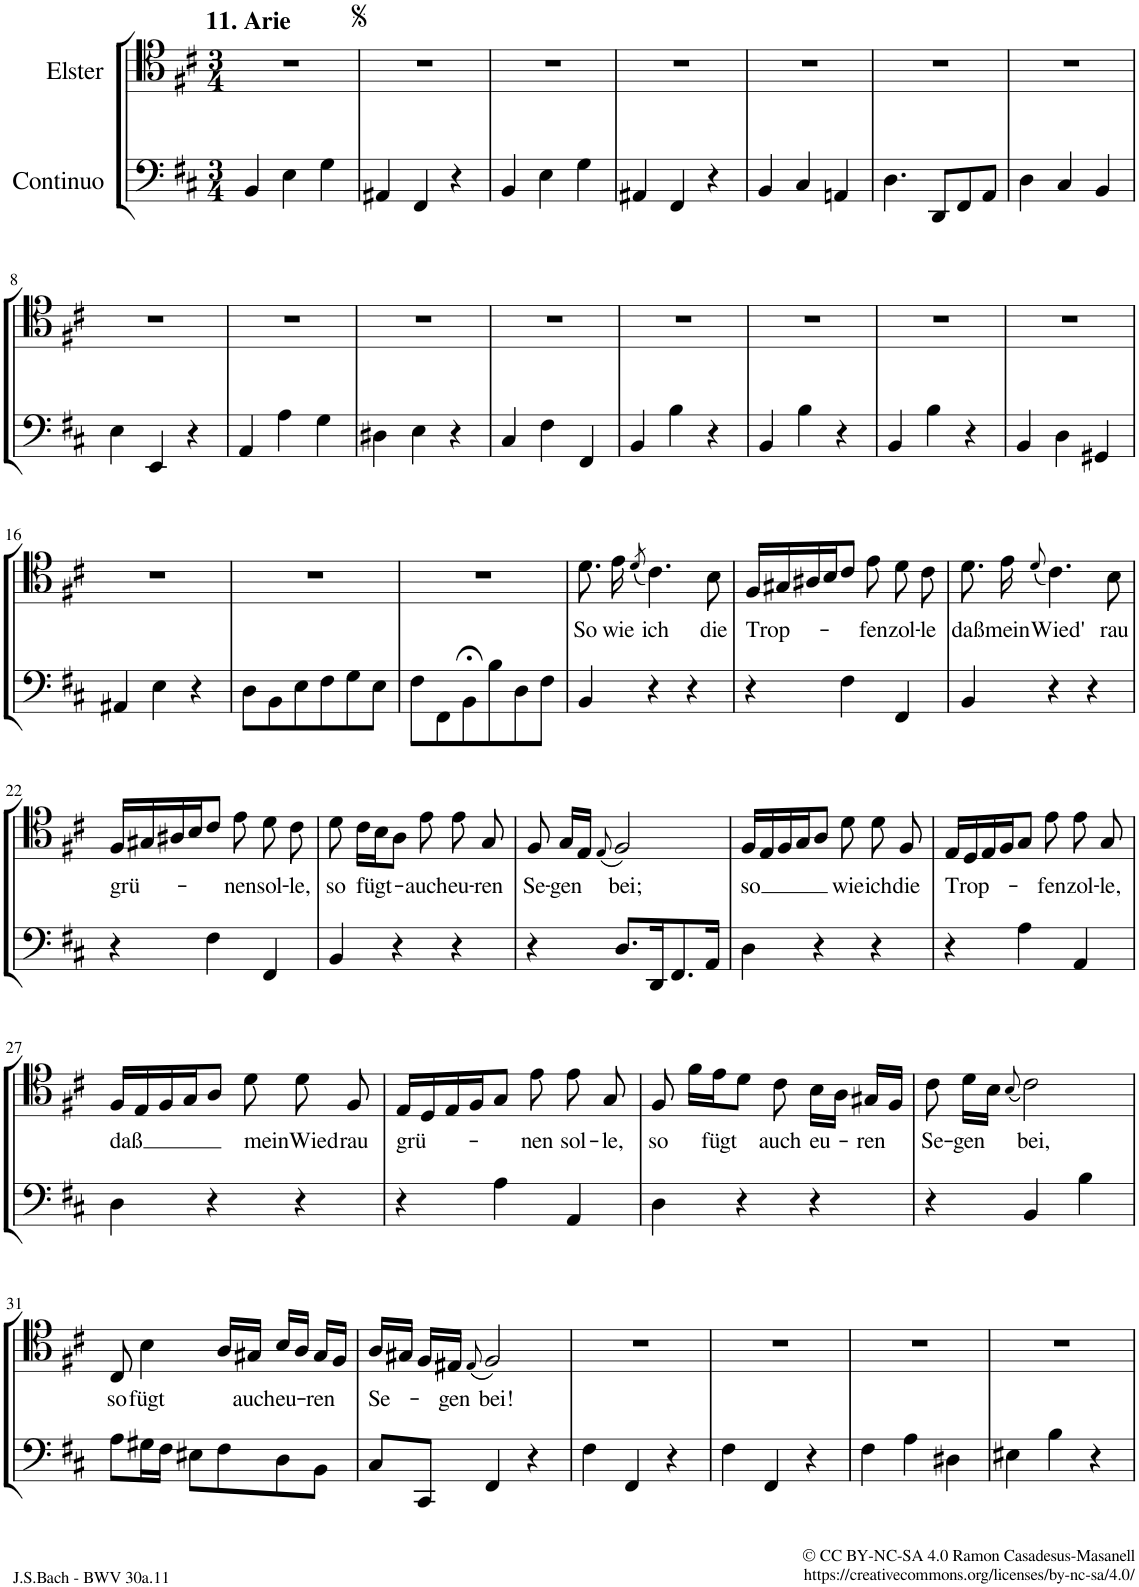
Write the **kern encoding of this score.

**kern	**kern	**text
*part2	*part1	*part1
*staff2	*staff1	*staff1
*I"Continuo	*I"Elster	*
*clefF4	*clefC4	*
*k[f#c#]	*k[f#c#]	*
*M3/4	*M3/4	*
=1	=1	=1
!	!LO:TX:a:B:t=11. Arie	!
4BB/	2.r	.
4E\	.	.
4G\	.	.
=2	=2	=2
4AA#X/	2.r	.
4FF#/	.	.
4r	.	.
=3	=3	=3
4BB/	2.r	.
4E\	.	.
4G\	.	.
=4	=4	=4
4AA#X/	2.r	.
4FF#/	.	.
4r	.	.
=5	=5	=5
4BB/	2.r	.
4C#/	.	.
4AAn/	.	.
=6	=6	=6
4.D\	2.r	.
8DD/L	.	.
8FF#/	.	.
8AA/J	.	.
=7	=7	=7
4D\	2.r	.
4C#/	.	.
4BB/	.	.
!!LO:LB:g=z
=8	=8	=8
4E\	2.r	.
4EE/	.	.
4r	.	.
=9	=9	=9
4AA/	2.r	.
4A\	.	.
4G\	.	.
=10	=10	=10
4D#X\	2.r	.
4E\	.	.
4r	.	.
=11	=11	=11
4C#/	2.r	.
4F#\	.	.
4FF#/	.	.
=12	=12	=12
4BB/	2.r	.
4B\	.	.
4r	.	.
=13	=13	=13
4BB/	2.r	.
4B\	.	.
4r	.	.
=14	=14	=14
4BB/	2.r	.
4B\	.	.
4r	.	.
=15	=15	=15
4BB/	2.r	.
4D\	.	.
4GG#X/	.	.
!!LO:LB:g=z
=16	=16	=16
4AA#X/	2.r	.
4E\	.	.
4r	.	.
=17	=17	=17
8D\L	2.r	.
8BB\	.	.
8E\	.	.
8F#\	.	.
8G\	.	.
8E\J	.	.
=18	=18	=18
8F#\L	2.r	.
8FF#\	.	.
8BB;<\	.	.
8B\	.	.
8D\	.	.
8F#\J	.	.
=19	=19	=19
!	!	!LO:LY:b
4BB/	8.d\	So
!	!	!LO:LY:b
.	16e\	wie
.	(8qd/	.
!	!	!LO:LY:b
4r	4.c#\)	ich
4r	.	.
!	!	!LO:LY:b
.	8B\	die
=20	=20	=20
!	!	!LO:LY:b
4r	16F#/LL	Trop-
.	16G#X/	.
.	16A#X/	.
.	16B/J	.
4F#\	8c#/J	.
!	!	!LO:LY:b
.	8e\	fen
!	!	!LO:LY:b
4FF#/	8d\	zol-
!	!	!LO:LY:b
.	8c#\	-le
=21	=21	=21
!	!	!LO:LY:b
4BB/	8.d\	daß
!	!	!LO:LY:b
.	16e\	mein
.	(8qd/	.
!	!	!LO:LY:b
4r	4.c#\)	Wied'
4r	.	.
!	!	!LO:LY:b
.	8B\	-rau
!!LO:LB:g=z
=22	=22	=22
!	!	!LO:LY:b
4r	16F#/LL	grü-
.	16G#X/	.
.	16A#X/	.
.	16B/J	.
4F#\	8c#/J	.
!	!	!LO:LY:b
.	8e\	-nen
!	!	!LO:LY:b
4FF#/	8d\	sol-
!	!	!LO:LY:b
.	8c#\	-le,
=23	=23	=23
!	!	!LO:LY:b
4BB/	8d\	so
!	!	!LO:LY:b
.	16c#\LL	fügt-
.	16B\J	.
4r	8A\J	.
!	!	!LO:LY:b
.	8e\	-auch
!	!	!LO:LY:b
4r	8e\	eu-
!	!	!LO:LY:b
.	8G/	-ren
=24	=24	=24
!	!	!LO:LY:b
4r	8F#/	Se-
!	!	!LO:LY:b
.	16G/LL	-gen
.	16E/JJ	.
.	(8qE/	.
!	!	!LO:LY:b
8.D/L	2F#/)	bei;
16DD/K	.	.
8.FF#/	.	.
16AA/Jk	.	.
=25	=25	=25
!	!	!LO:LY:b
4D\	16F#/LL	so
.	16E/	.
.	16F#/	.
.	16G/J	.
4r	8A/J	.
!	!	!LO:LY:b
.	8d\	wie
!	!	!LO:LY:b
4r	8d\	ich
!	!	!LO:LY:b
.	8F#/	die
=26	=26	=26
!	!	!LO:LY:b
4r	16E/LL	Trop-
.	16D/	.
.	16E/	.
.	16F#/J	.
4A\	8G/J	.
!	!	!LO:LY:b
.	8e\	-fen
!	!	!LO:LY:b
4AA/	8e\	zol-
!	!	!LO:LY:b
.	8G/	-le,
!!LO:LB:g=z
=27	=27	=27
!	!	!LO:LY:b
4D\	16F#/LL	-daß
.	16E/	.
.	16F#/	.
.	16G/J	.
4r	8A/J	.
!	!	!LO:LY:b
.	8d\	meinWied
4r	8d\	.
!	!	!LO:LY:b
.	8F#/	rau
=28	=28	=28
!	!	!LO:LY:b
4r	16E/LL	grü-
.	16D/	.
.	16E/	.
.	16F#/J	.
4A\	8G/J	.
!	!	!LO:LY:b
.	8e\	-nen
!	!	!LO:LY:b
4AA/	8e\	sol-
!	!	!LO:LY:b
.	8G/	-le,
=29	=29	=29
!	!	!LO:LY:b
4D\	8F#/	so
.	16f#\LL	.
!	!	!LO:LY:b
.	16e\J	fügt
4r	8d\J	.
!	!	!LO:LY:b
.	8c#\	auch
!	!	!LO:LY:b
4r	16B\LL	eu-
.	16A\JJ	.
!	!	!LO:LY:b
.	16G#X/LL	-ren
.	16F#/JJ	.
=30	=30	=30
!	!	!LO:LY:b
4r	8c#\	Se-
!	!	!LO:LY:b
.	16d\LL	-gen
.	16B\JJ	.
.	(8qB/	.
!	!	!LO:LY:b
4BB/	2c#\)	bei,
4B\	.	.
!!LO:LB:g=z
=31	=31	=31
!	!	!LO:LY:b
8A\L	8C#/	so
!	!	!LO:LY:b
16G#X\L	4B\	fügt
16F#\JJ	.	.
8E#X\L	.	.
8F#\	16A/LL	.
!	!	!LO:LY:b
.	16G#X/JJ	auch
!	!	!LO:LY:b
8D\	16B/LL	eu-
.	16A/JJ	.
!	!	!LO:LY:b
8BB\J	16G#/LL	-ren
.	16F#/JJ	.
=32	=32	=32
!	!	!LO:LY:b
8C#/L	16A/LL	Se-
.	16G#X/JJ	.
8CC#/J	16F#/LL	.
!	!	!LO:LY:b
.	16E#X/JJ	-gen
.	(8qE#/	.
!	!	!LO:LY:b
4FF#/	2F#/)	bei!
4r	.	.
=33	=33	=33
4F#\	2.r	.
4FF#/	.	.
4r	.	.
=34	=34	=34
4F#\	2.r	.
4FF#/	.	.
4r	.	.
=35	=35	=35
4F#\	2.r	.
4A\	.	.
4D#X\	.	.
=36	=36	=36
4E#X\	2.r	.
4B\	.	.
4r	.	.
=	=	=
*-	*-	*-
